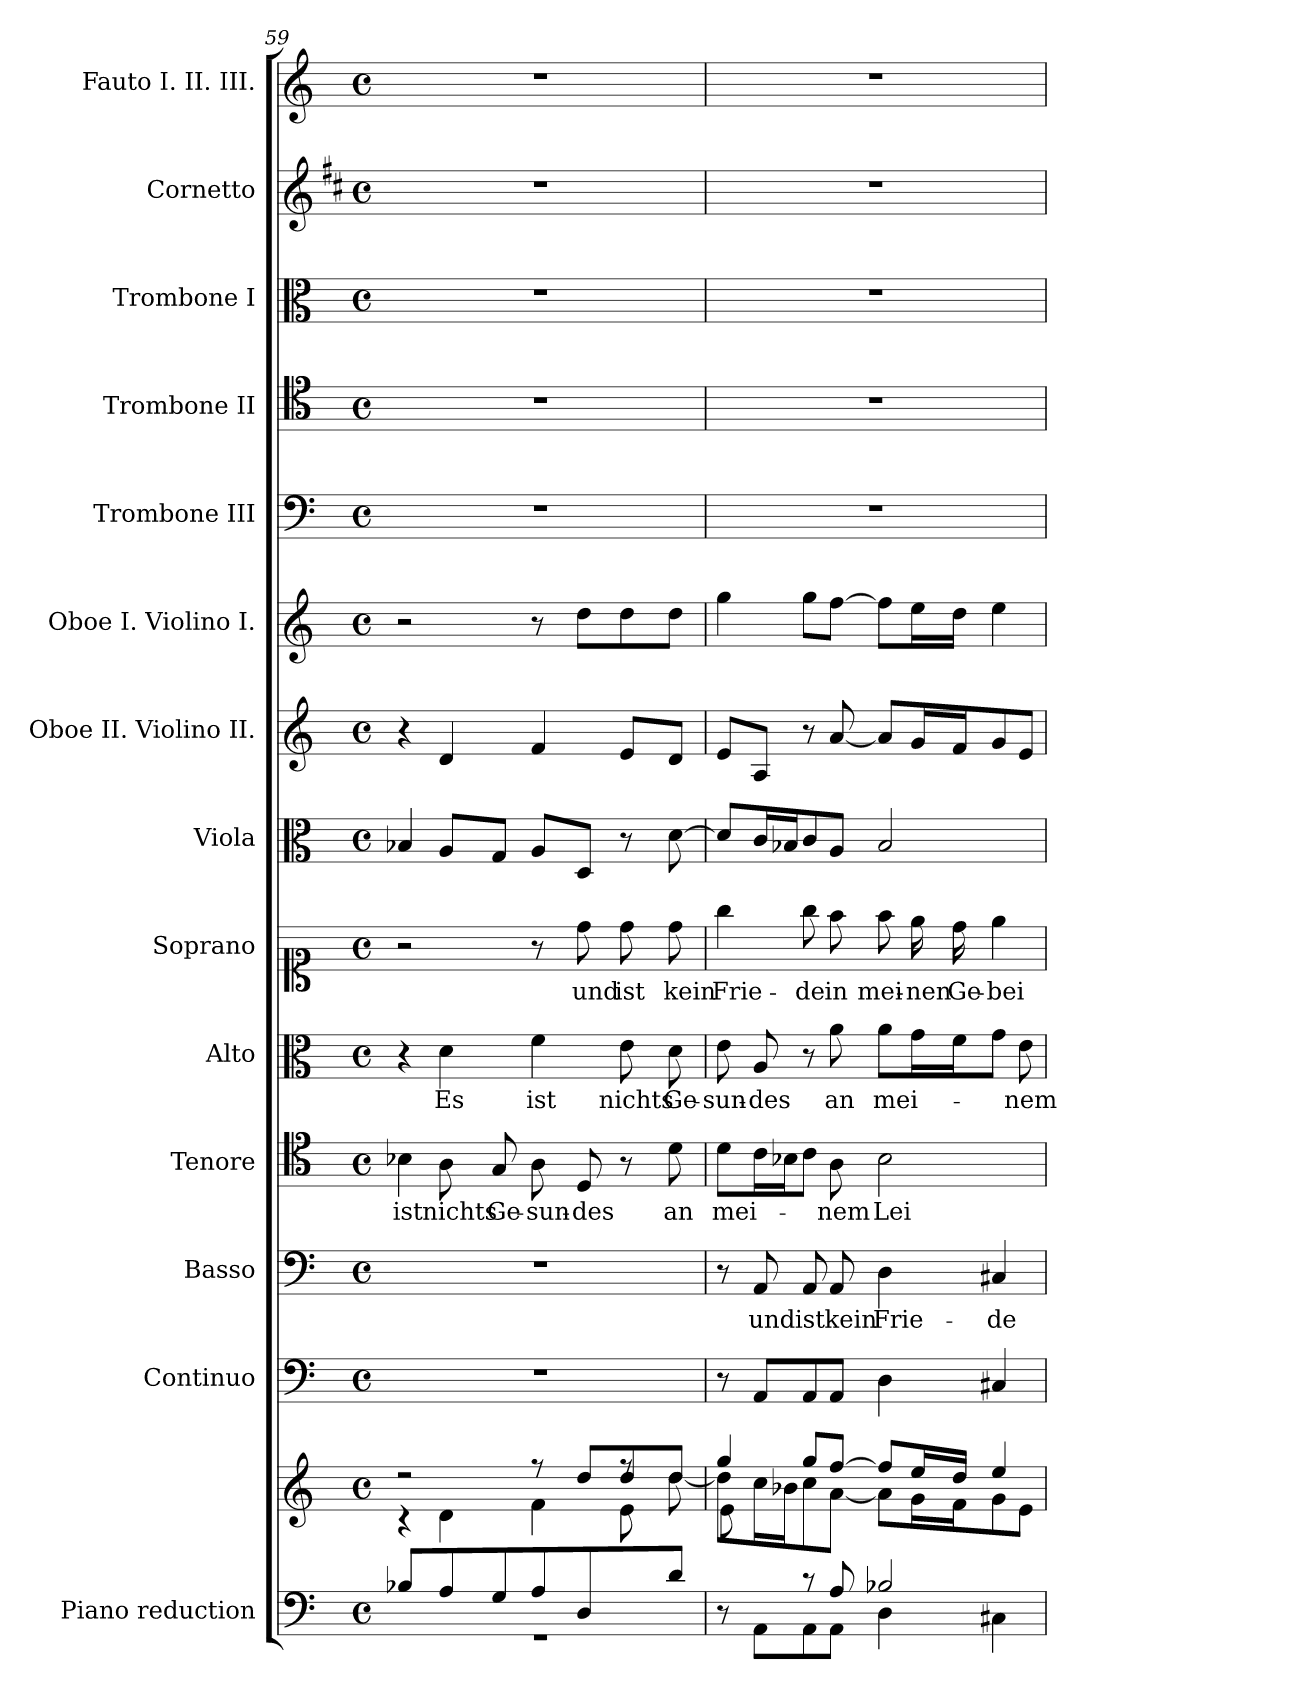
**kern	**kern	**kern	**kern	**text	**kern	**text	**kern	**text	**kern	**text	**kern	**kern	**kern	**kern	**kern	**kern	**kern	**kern
*part14	*part14	*part13	*part12	*part12	*part11	*part11	*part10	*part10	*part9	*part9	*part8	*part7	*part6	*part5	*part4	*part3	*part2	*part1
*staff15	*staff14	*staff13	*staff12	*staff12	*staff11	*staff11	*staff10	*staff10	*staff9	*staff9	*staff8	*staff7	*staff6	*staff5	*staff4	*staff3	*staff2	*staff1
*I"Piano reduction	*	*I"Continuo	*I"Basso	*	*I"Tenore	*	*I"Alto	*	*I"Soprano	*	*I"Viola	*I"Oboe II. Violino II.	*I"Oboe I. Violino I.	*I"Trombone III	*I"Trombone II	*I"Trombone I	*I"Cornetto	*I"Fauto I. II. III.
*I'Pno	*	*	*	*	*	*	*	*	*	*	*	*	*I'Ob	*I'Trb	*I'Trb	*I'Trb	*	*
*clefF4	*clefG2	*clefF4	*clefF4	*	*clefC4	*	*clefC3	*	*clefC1	*	*clefC3	*clefG2	*clefG2	*clefF4	*clefC4	*clefC3	*clefG2	*clefG2
*	*	*	*	*	*	*	*	*	*	*	*	*	*	*	*ITrd7c12	*ITrd7c12	*ITrd1c2	*
*k[]	*k[]	*k[]	*k[]	*	*k[]	*	*k[]	*	*k[]	*	*k[]	*k[]	*k[]	*k[]	*k[]	*k[]	*k[]	*k[]
*M4/4	*M4/4	*M4/4	*M4/4	*	*M4/4	*	*M4/4	*	*M4/4	*	*M4/4	*M4/4	*M4/4	*M4/4	*M4/4	*M4/4	*M4/4	*M4/4
*met(c)	*met(c)	*met(c)	*met(c)	*	*met(c)	*	*met(c)	*	*met(c)	*	*met(c)	*met(c)	*met(c)	*met(c)	*met(c)	*met(c)	*met(c)	*met(c)
=59	=59	=59	=59	=59	=59	=59	=59	=59	=59	=59	=59	=59	=59	=59	=59	=59	=59	=59
*^	*^	*	*	*	*	*	*	*	*	*	*	*	*	*	*	*	*	*
*	*	*	*^	*	*	*	*	*	*	*	*	*	*	*	*	*	*	*	*	*
!	!	!	!	!	!	!	!	!	!LO:LY:b	!	!	!	!	!	!	!	!	!	!	!	!
4B-X/	1r	2r	4r	2.ryy	1r	1r	.	4B-X\	ist	4r	.	2r	.	4B-X/	4r	2r	1r	1r	1r	1r	1r
!	!	!	!	!	!	!	!	!	!LO:LY:b	!	!LO:LY:b	!	!	!	!	!	!	!	!	!	!
8A/L	.	.	4d\	.	.	.	.	8A\	nichts	4d\	Es	.	.	8A/L	4d/	.	.	.	.	.	.
!	!	!	!	!	!	!	!	!	!LO:LY:b	!	!	!	!	!	!	!	!	!	!	!	!
8G/J	.	.	.	.	.	.	.	8G/	Ge-	.	.	.	.	8G/J	.	.	.	.	.	.	.
!	!	!	!	!	!	!	!	!	!LO:LY:b	!	!LO:LY:b	!	!	!	!	!	!	!	!	!	!
8A/L	.	8r	4f\	.	.	.	.	8A\	sun-	4f\	ist	8r	.	8A/L	4f/	8r	.	.	.	.	.
!	!	!	!	!	!	!	!	!	!LO:LY:b	!	!	!	!LO:LY:b	!	!	!	!	!	!	!	!
8D/J	.	8dd/L	.	.	.	.	.	8D/	des	.	.	8dd\	und	8D/J	.	8dd\L	.	.	.	.	.
!	!	!	!	!	!	!	!	!	!	!	!LO:LY:b	!	!LO:LY:b	!	!	!	!	!	!	!	!
8ryy	.	8dd/	8rff	8e\L	.	.	.	8r	.	8e\	nichts	8dd\	ist	8r	8e/L	8dd\	.	.	.	.	.
!	!	!	!	!	!	!	!	!	!LO:LY:b	!	!LO:LY:b	!	!LO:LY:b	!	!	!	!	!	!	!	!
8d/J	.	8dd/J	[8dd\	8ryy	.	.	.	8d\	an	8d\	Ge-	8dd\	kein	[8d\	8d/J	8dd\J	.	.	.	.	.
!!LO:PB:g=z
=60	=60	=60	=60	=60	=60	=60	=60	=60	=60	=60	=60	=60	=60	=60	=60	=60	=60	=60	=60	=60	=60
!	!	!	!	!	!	!	!	!	!LO:LY:b	!	!LO:LY:b	!	!LO:LY:b	!	!	!	!	!	!	!	!
8ryy	8r	4gg/	8dd\L]	8e\L	8r	8r	.	8d\L	mei-	8e\	sun-	4gg\	Frie-	8d/L]	8e/L	4gg\	1r	1r	1r	1r	1r
!	!	!	!	!	!	!	!LO:LY:b	!	!	!	!LO:LY:b	!	!	!	!	!	!	!	!	!	!
8A/J	8AA\L	.	16cc\L	2..ryy	8AA/L	8AA/	und	16c\L	.	8A/	des	.	.	16c/L	8A/J	.	.	.	.	.	.
.	.	.	16b-X\J	.	.	.	.	16B-X\J	.	.	.	.	.	16B-X/J	.	.	.	.	.	.	.
!	!	!	!	!	!	!	!LO:LY:b	!	!	!	!	!	!LO:LY:b	!	!	!	!	!	!	!	!
8r	8AA\	8gg/L	8cc\	.	8AA/	8AA/	ist	8c\J	.	8r	.	8gg\	de	8c/	8r	8gg\L	.	.	.	.	.
!	!	!	!	!	!	!	!LO:LY:b	!	!LO:LY:b	!	!LO:LY:b	!	!LO:LY:b	!	!	!	!	!	!	!	!
8A/	8AA\J	[8ff/J	[8a\J	.	8AA/J	8AA/	kein	8A\	-nem	8a\	an	8ff\	in	8A/J	[8a/	[8ff\J	.	.	.	.	.
!	!	!	!	!	!	!	!LO:LY:b	!	!LO:LY:b	!	!LO:LY:b	!	!LO:LY:b	!	!	!	!	!	!	!	!
2B-X/	4D\	8ff/L]	8a\L]	.	4D\	4D\	Frie-	2B-\	Lei-	8a\L	mei-	8ff\	mei-	2B-/	8a/L]	8ff\L]	.	.	.	.	.
!	!	!	!	!	!	!	!	!	!	!	!	!	!LO:LY:b	!	!	!	!	!	!	!	!
.	.	16ee/L	16g\L	.	.	.	.	.	.	16g\L	.	16ee\	nen	.	16g/L	16ee\L	.	.	.	.	.
!	!	!	!	!	!	!	!	!	!	!	!	!	!LO:LY:b	!	!	!	!	!	!	!	!
.	.	16dd/JJ	16f\J	.	.	.	.	.	.	16f\J	.	16dd\	Ge-	.	16f/J	16dd\JJ	.	.	.	.	.
!	!	!	!	!	!	!	!LO:LY:b	!	!	!	!	!	!LO:LY:b	!	!	!	!	!	!	!	!
.	4C#X\	4ee/	8g\	.	4C#X/	4C#X/	de	.	.	8g\J	.	4ee\	bei-	.	8g/	4ee\	.	.	.	.	.
!	!	!	!	!	!	!	!	!	!	!	!LO:LY:b	!	!	!	!	!	!	!	!	!	!
.	.	.	8e\J	.	.	.	.	.	.	8e\	-nem	.	.	.	8e/J	.	.	.	.	.	.
*v	*v	*	*	*	*	*	*	*	*	*	*	*	*	*	*	*	*	*	*	*	*
*	*v	*v	*v	*	*	*	*	*	*	*	*	*	*	*	*	*	*	*	*	*
=	=	=	=	=	=	=	=	=	=	=	=	=	=	=	=	=	=	=
*-	*-	*-	*-	*-	*-	*-	*-	*-	*-	*-	*-	*-	*-	*-	*-	*-	*-	*-
